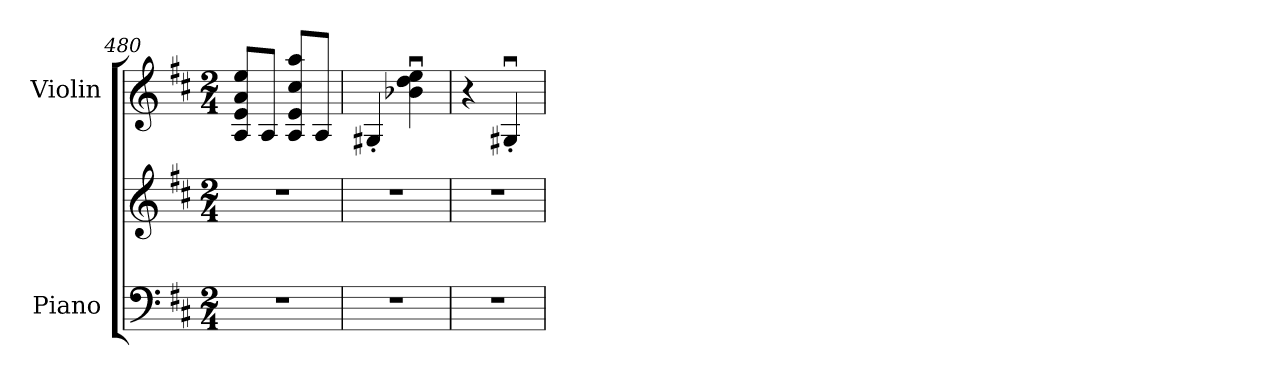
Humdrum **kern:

**kern	**kern	**kern
*part2	*part2	*part1
*staff3	*staff2	*staff1
*I"Piano	*	*I"Violin
*I'Pno.	*	*I'Vln.
!!LO:PB:g=z
*clefF4	*clefG2	*clefG2
*k[f#c#]	*k[f#c#]	*k[f#c#]
*M2/4	*M2/4	*M2/4
=480	=480	=480
2r	2r	8A/ 8e/ 8a/ 8ee/L
.	.	8A/J
.	.	8A/ 8e/ 8cc#/ 8aa/L
.	.	8A/J
=481	=481	=481
*	*	*MM80
2r	2r	4G#X'/
*	*	*MM120
.	.	4b-X\u 4dd\u 4ee\u
=482	=482	=482
2r	2r	4r
*	*	*MM90
.	.	4G#Xu'/
=	=	=
*-	*-	*-
